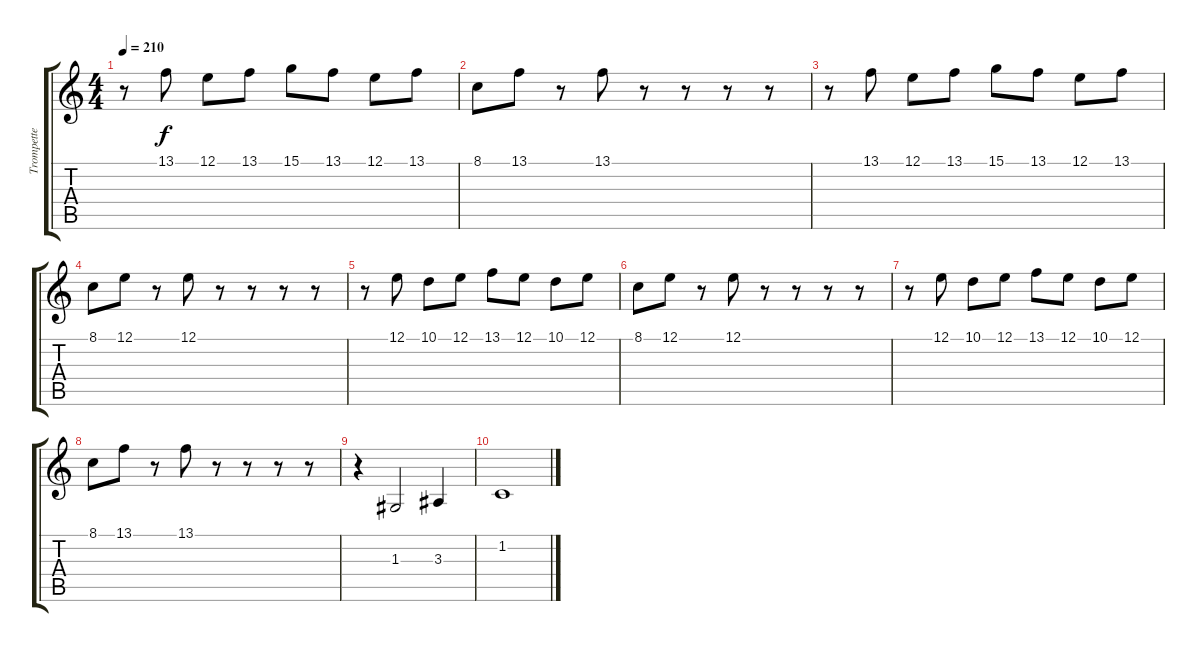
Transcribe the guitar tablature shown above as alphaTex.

\track ("Trompette" "Trompette") {instrument trumpet}
\staff {score tabs}
\tuning (E4 B3 G3 D3 A2 E2) {hide}
\ts (4 4)
\section ("" "")
\tempo 210
\clef g2
\ks c
r.8{dy f} 13.1.8 12.1.8 13.1.8 15.1.8 13.1.8 12.1.8 13.1.8 |
8.1.8 13.1.8 r.8 13.1.8 r.8 r.8 r.8 r.8 |
r.8 13.1.8 12.1.8 13.1.8 15.1.8 13.1.8 12.1.8 13.1.8 |
8.1.8 12.1.8 r.8 12.1.8 r.8 r.8 r.8 r.8 |
r.8 12.1.8 10.1.8 12.1.8 13.1.8 12.1.8 10.1.8 12.1.8 |
8.1.8 12.1.8 r.8 12.1.8 r.8 r.8 r.8 r.8 |
r.8 12.1.8 10.1.8 12.1.8 13.1.8 12.1.8 10.1.8 12.1.8 |
8.1.8 13.1.8 r.8 13.1.8 r.8 r.8 r.8 r.8 |
r.4 1.3.2 3.3.4 |
1.2.1
